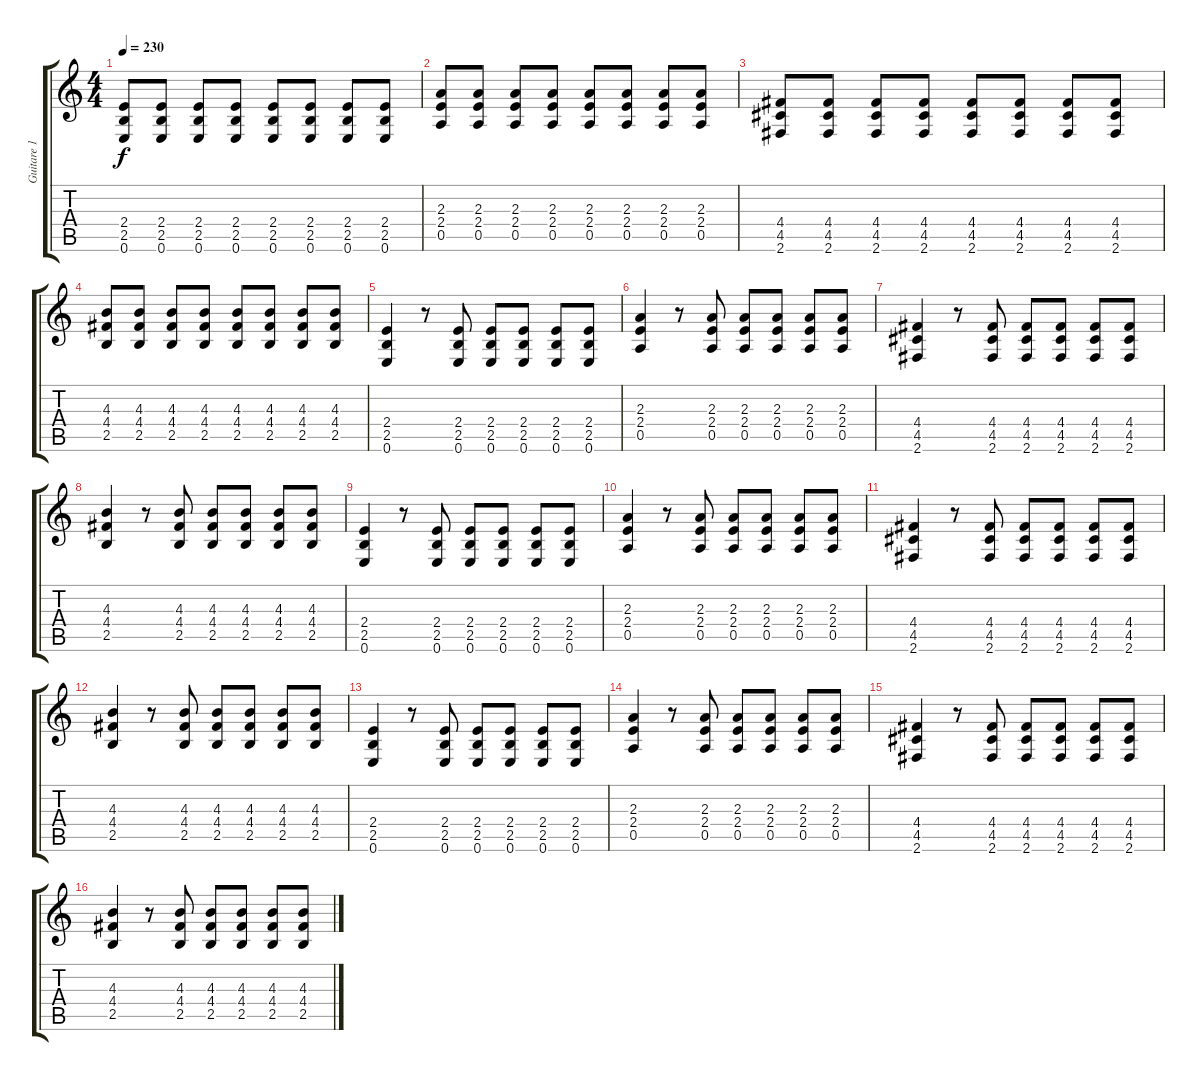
\track ("Guitare 1" "Guitare 1") {instrument distortionguitar}
\staff {score tabs}
\tuning (E4 B3 G3 D3 A2 E2) {hide}
\ts (4 4)
\tempo 230
\clef g2
\ks c
(2.4 2.5 0.6).8{dy f} (2.4 2.5 0.6).8 (2.4 2.5 0.6).8 (2.4 2.5 0.6).8 (2.4 2.5 0.6).8 (2.4 2.5 0.6).8 (2.4 2.5 0.6).8 (2.4 2.5 0.6).8 |
(2.3 2.4 0.5).8 (2.3 2.4 0.5).8 (2.3 2.4 0.5).8 (2.3 2.4 0.5).8 (2.3 2.4 0.5).8 (2.3 2.4 0.5).8 (2.3 2.4 0.5).8 (2.3 2.4 0.5).8 |
(4.4 4.5 2.6).8 (4.4 4.5 2.6).8 (4.4 4.5 2.6).8 (4.4 4.5 2.6).8 (4.4 4.5 2.6).8 (4.4 4.5 2.6).8 (4.4 4.5 2.6).8 (4.4 4.5 2.6).8 |
(4.3 4.4 2.5).8 (4.3 4.4 2.5).8 (4.3 4.4 2.5).8 (4.3 4.4 2.5).8 (4.3 4.4 2.5).8 (4.3 4.4 2.5).8 (4.3 4.4 2.5).8 (4.3 4.4 2.5).8 |
(2.4 2.5 0.6).4 r.8 (2.4 2.5 0.6).8 (2.4 2.5 0.6).8 (2.4 2.5 0.6).8 (2.4 2.5 0.6).8 (2.4 2.5 0.6).8 |
(2.3 2.4 0.5).4 r.8 (2.3 2.4 0.5).8 (2.3 2.4 0.5).8 (2.3 2.4 0.5).8 (2.3 2.4 0.5).8 (2.3 2.4 0.5).8 |
(4.4 4.5 2.6).4 r.8 (4.4 4.5 2.6).8 (4.4 4.5 2.6).8 (4.4 4.5 2.6).8 (4.4 4.5 2.6).8 (4.4 4.5 2.6).8 |
(4.3 4.4 2.5).4 r.8 (4.3 4.4 2.5).8 (4.3 4.4 2.5).8 (4.3 4.4 2.5).8 (4.3 4.4 2.5).8 (4.3 4.4 2.5).8 |
(2.4 2.5 0.6).4 r.8 (2.4 2.5 0.6).8 (2.4 2.5 0.6).8 (2.4 2.5 0.6).8 (2.4 2.5 0.6).8 (2.4 2.5 0.6).8 |
(2.3 2.4 0.5).4 r.8 (2.3 2.4 0.5).8 (2.3 2.4 0.5).8 (2.3 2.4 0.5).8 (2.3 2.4 0.5).8 (2.3 2.4 0.5).8 |
(4.4 4.5 2.6).4 r.8 (4.4 4.5 2.6).8 (4.4 4.5 2.6).8 (4.4 4.5 2.6).8 (4.4 4.5 2.6).8 (4.4 4.5 2.6).8 |
(4.3 4.4 2.5).4 r.8 (4.3 4.4 2.5).8 (4.3 4.4 2.5).8 (4.3 4.4 2.5).8 (4.3 4.4 2.5).8 (4.3 4.4 2.5).8 |
(2.4 2.5 0.6).4 r.8 (2.4 2.5 0.6).8 (2.4 2.5 0.6).8 (2.4 2.5 0.6).8 (2.4 2.5 0.6).8 (2.4 2.5 0.6).8 |
(2.3 2.4 0.5).4 r.8 (2.3 2.4 0.5).8 (2.3 2.4 0.5).8 (2.3 2.4 0.5).8 (2.3 2.4 0.5).8 (2.3 2.4 0.5).8 |
(4.4 4.5 2.6).4 r.8 (4.4 4.5 2.6).8 (4.4 4.5 2.6).8 (4.4 4.5 2.6).8 (4.4 4.5 2.6).8 (4.4 4.5 2.6).8 |
(4.3 4.4 2.5).4 r.8 (4.3 4.4 2.5).8 (4.3 4.4 2.5).8 (4.3 4.4 2.5).8 (4.3 4.4 2.5).8 (4.3 4.4 2.5).8
